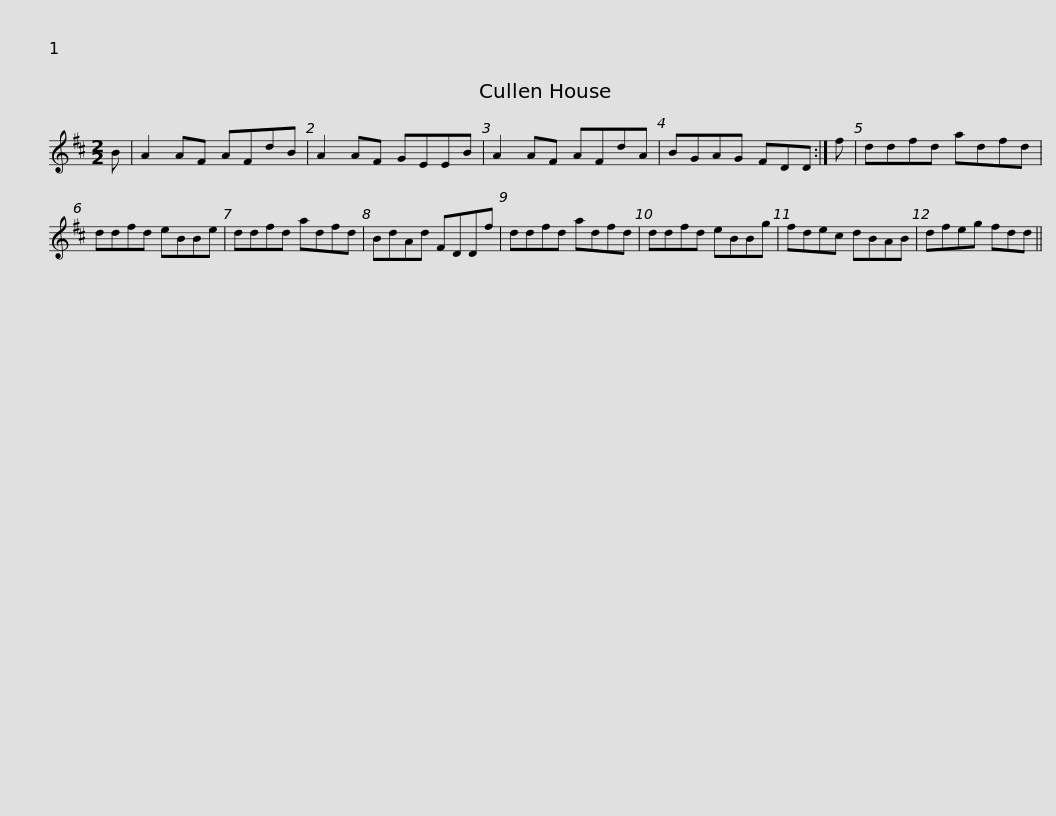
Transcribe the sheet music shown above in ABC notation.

X:1
L:1/8
M:2/2
I:linebreak $
K:D
V:1 treble
V:1
 B | A2 AF AFdB | A2 AF GEEB | A2 AF AFdA | BGAG FDD :| %5
 f | ddfd adfd |$ ddfd eBBe | ddfd adfd | BdAd FDDf | %10
 ddfd adfd | ddfd eBBg |$ fdec dBAB | dfeg fdd || %14
